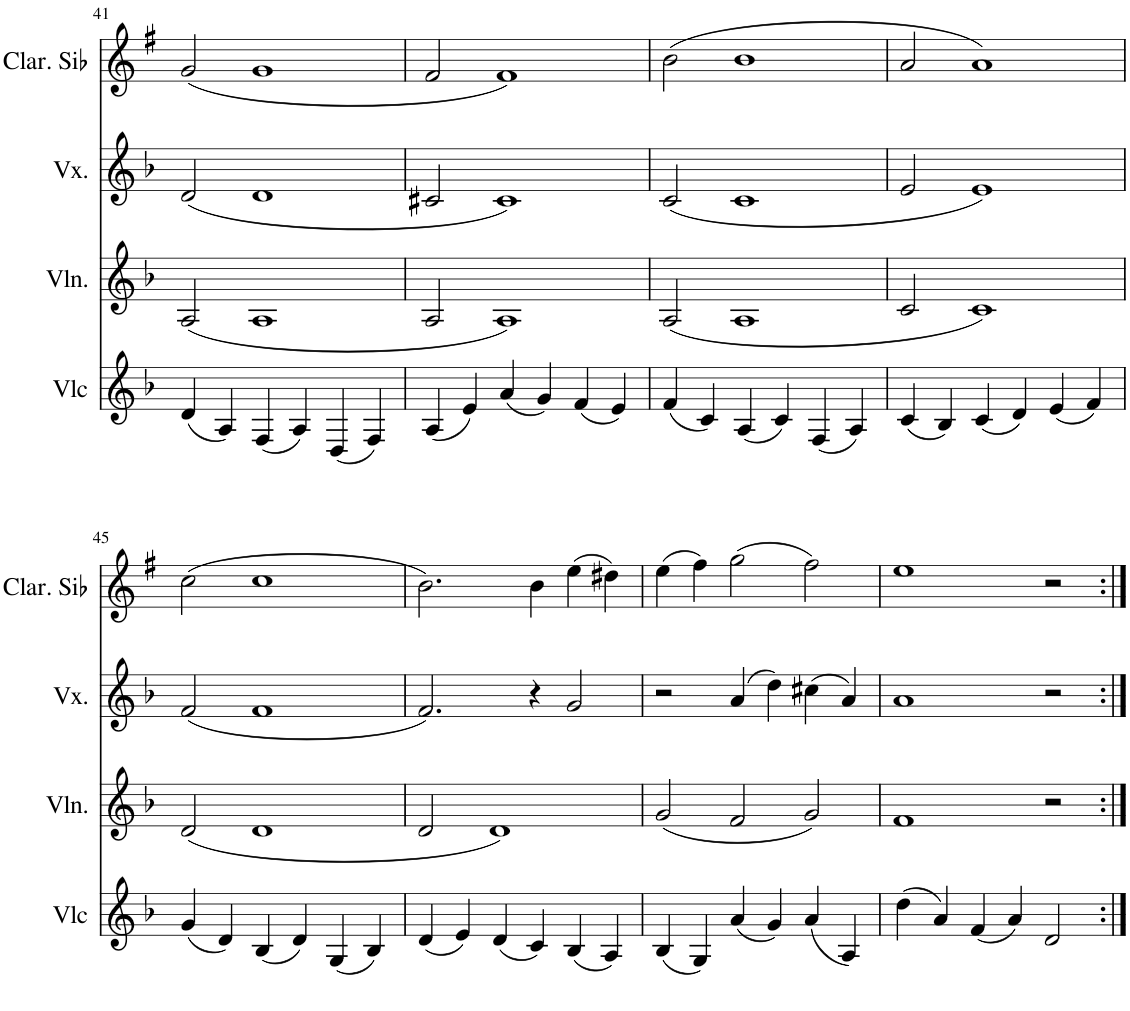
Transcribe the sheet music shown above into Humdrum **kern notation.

**kern	**kern	**kern	**kern
*part4	*part3	*part2	*part1
*staff4	*staff3	*staff2	*staff1
*I"Violoncelle	*I"Violon	*I"Voix	*I"Clarinette en Sib
*I'Vlc	*I'Vln.	*I'Vx.	*I'Clar. Sib
!!LO:PB:g=z
*clefG2	*clefG2	*clefG2	*clefG2
*	*	*	*Trd1c2
*k[b-]	*k[b-]	*k[b-]	*k[f#]
*M3/2	*M3/2	*M3/2	*M3/2
=41	=41	=41	=41
(4d/	(2A/	(2d/	(2g/
4A/)	.	.	.
(4F/	1A	1d	1g
4A/)	.	.	.
(4D/	.	.	.
4F/)	.	.	.
=42	=42	=42	=42
(4A/	2A/	2c#X/	2f#/
4e/)	.	.	.
(4a/	1A)	1c#)	1f#)
4g/)	.	.	.
(4f/	.	.	.
4e/)	.	.	.
=43	=43	=43	=43
(4f/	(2A/	(2c/	(2b\
4c/)	.	.	.
(4A/	1A	1c	1b
4c/)	.	.	.
(4F/	.	.	.
4A/)	.	.	.
=44	=44	=44	=44
(4c/	2c/	2e/	2a/
4B-/)	.	.	.
(4c/	1c)	1e)	1a)
4d/)	.	.	.
(4e/	.	.	.
4f/)	.	.	.
!!LO:LB:g=z
=45	=45	=45	=45
(4g/	(2d/	(2f/	(2cc\
4d/)	.	.	.
(4B-/	1d	1f	1cc
4d/)	.	.	.
(4G/	.	.	.
4B-/)	.	.	.
=46	=46	=46	=46
(4d/	2d/	2.f/)	2.b\)
4e/)	.	.	.
(4d/	1d)	.	.
4c/)	.	4r	4b\
(4B-/	.	2g/	(4ee\
4A/)	.	.	4dd#X\)
=47	=47	=47	=47
(4B-/	(2g/	2r	(4ee\
4G/)	.	.	4ff#\)
(4a/	2f/	(4a/	(2gg\
4g/)	.	4dd\)	.
(4a/	2g/)	(4cc#X\	2ff#\)
4A/)	.	4a/)	.
=48	=48	=48	=48
(4dd\	1f	1a	1ee
4a/)	.	.	.
(4f/	.	.	.
4a/)	.	.	.
2d/	2r	2r	2r
=:|!	=:|!	=:|!	=:|!
*-	*-	*-	*-
